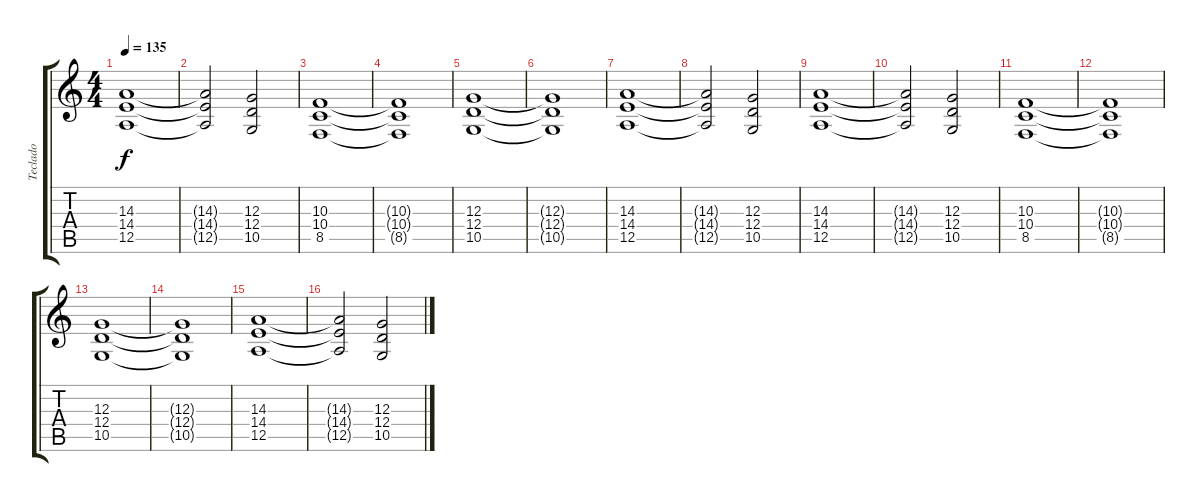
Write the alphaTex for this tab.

\track ("Teclado" "Teclado") {instrument drawbarorgan}
\staff {score tabs}
\tuning (E4 B3 G3 D3 A2 E2) {hide}
\ts (4 4)
\tempo 135
\clef g2
\ks c
(14.3 14.4 12.5).1{dy f} |
(14.3{t} 14.4{t} 12.5{t}).2 (12.3 12.4 10.5).2 |
(10.3 10.4 8.5).1 |
(10.3{t} 10.4{t} 8.5{t}).1 |
(12.3 12.4 10.5).1 |
(12.3{t} 12.4{t} 10.5{t}).1 |
(14.3 14.4 12.5).1 |
(14.3{t} 14.4{t} 12.5{t}).2 (12.3 12.4 10.5).2 |
(14.3 14.4 12.5).1 |
(14.3{t} 14.4{t} 12.5{t}).2 (12.3 12.4 10.5).2 |
(10.3 10.4 8.5).1 |
(10.3{t} 10.4{t} 8.5{t}).1 |
(12.3 12.4 10.5).1 |
(12.3{t} 12.4{t} 10.5{t}).1 |
(14.3 14.4 12.5).1 |
(14.3{t} 14.4{t} 12.5{t}).2 (12.3 12.4 10.5).2
